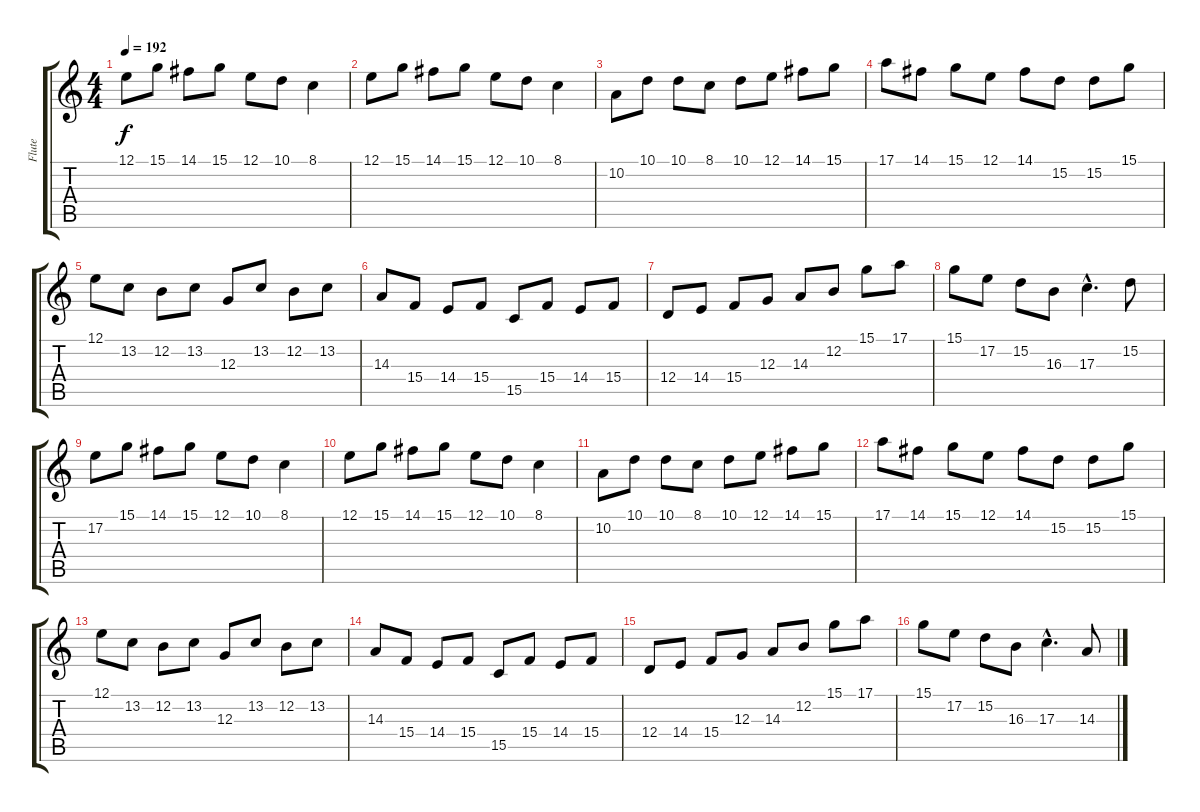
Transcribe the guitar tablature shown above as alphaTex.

\track ("Flute" "Flute") {instrument flute}
\staff {score tabs}
\tuning (E4 B3 G3 D3 A2 E2) {hide}
\ts (4 4)
\tempo 192
\clef g2
\ks c
12.1.8{dy f} 15.1.8 14.1.8 15.1.8 12.1.8 10.1.8 8.1.4 |
12.1.8 15.1.8 14.1.8 15.1.8 12.1.8 10.1.8 8.1.4 |
10.2.8 10.1.8 10.1.8 8.1.8 10.1.8 12.1.8 14.1.8 15.1.8 |
17.1.8 14.1.8 15.1.8 12.1.8 14.1.8 15.2.8 15.2.8 15.1.8 |
12.1.8 13.2.8 12.2.8 13.2.8 12.3.8 13.2.8 12.2.8 13.2.8 |
14.3.8 15.4.8 14.4.8 15.4.8 15.5.8 15.4.8 14.4.8 15.4.8 |
12.4.8 14.4.8 15.4.8 12.3.8 14.3.8 12.2.8 15.1.8 17.1.8 |
15.1.8 17.2.8 15.2.8 16.3.8 17.3{hac}.4{d} 15.2.8 |
17.2.8 15.1.8 14.1.8 15.1.8 12.1.8 10.1.8 8.1.4 |
12.1.8 15.1.8 14.1.8 15.1.8 12.1.8 10.1.8 8.1.4 |
10.2.8 10.1.8 10.1.8 8.1.8 10.1.8 12.1.8 14.1.8 15.1.8 |
17.1.8 14.1.8 15.1.8 12.1.8 14.1.8 15.2.8 15.2.8 15.1.8 |
12.1.8 13.2.8 12.2.8 13.2.8 12.3.8 13.2.8 12.2.8 13.2.8 |
14.3.8 15.4.8 14.4.8 15.4.8 15.5.8 15.4.8 14.4.8 15.4.8 |
12.4.8 14.4.8 15.4.8 12.3.8 14.3.8 12.2.8 15.1.8 17.1.8 |
15.1.8 17.2.8 15.2.8 16.3.8 17.3{hac}.4{d} 14.3.8
